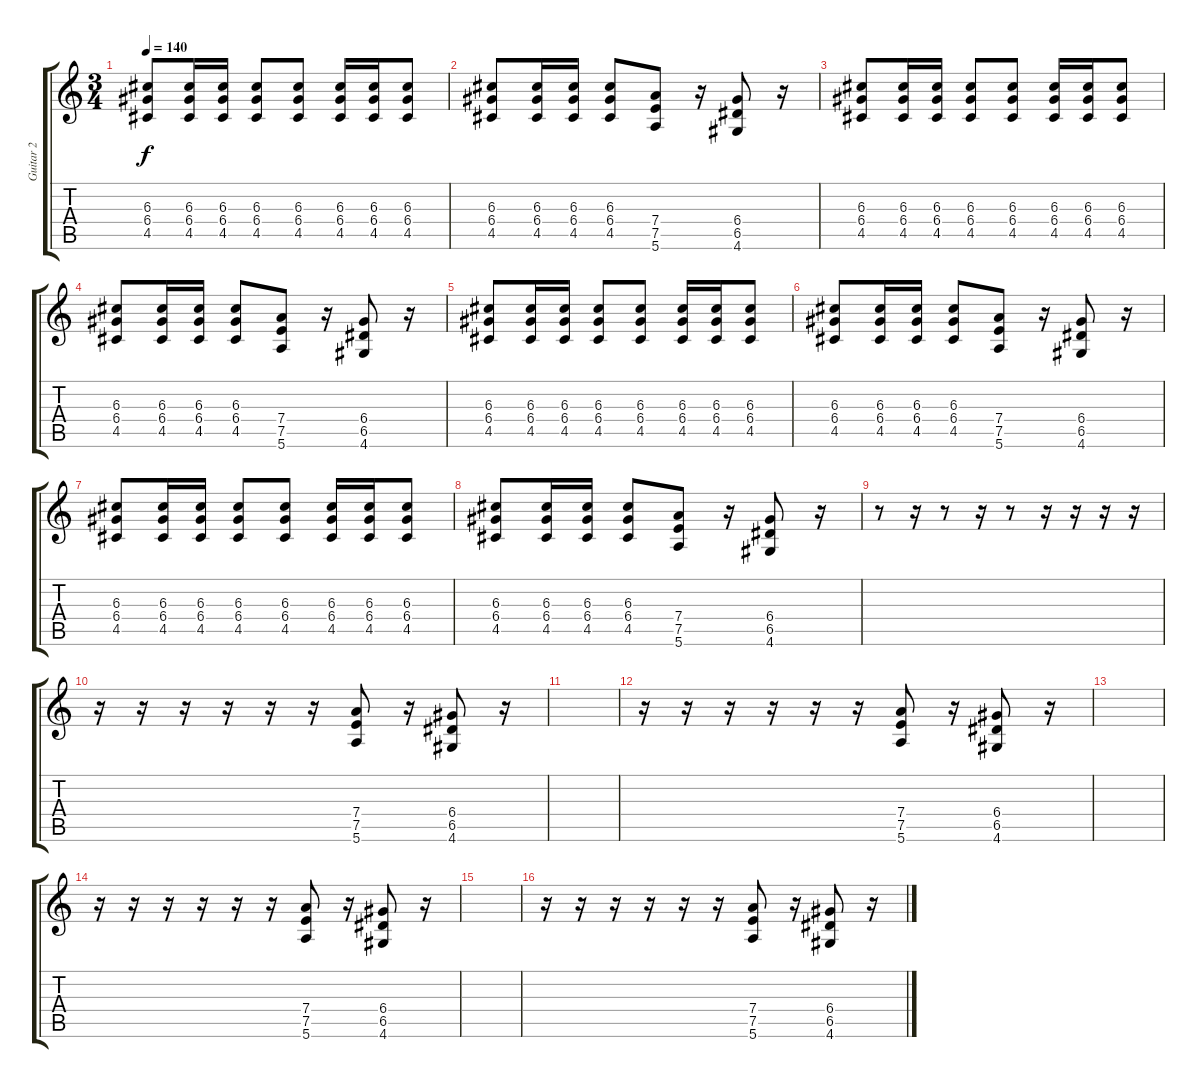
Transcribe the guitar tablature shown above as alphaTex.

\track ("Guitar 2" "Guitar 2") {instrument distortionguitar}
\staff {score tabs}
\tuning (E4 B3 G3 D3 A2 E2) {hide}
\ts (3 4)
\tempo 140
\clef g2
\ks c
(6.3 6.4 4.5).8{dy f} (6.3 6.4 4.5).16 (6.3 6.4 4.5).16 (6.3 6.4 4.5).8 (6.3 6.4 4.5).8 (6.3 6.4 4.5).16 (6.3 6.4 4.5).16 (6.3 6.4 4.5).8 |
(6.3 6.4 4.5).8 (6.3 6.4 4.5).16 (6.3 6.4 4.5).16 (6.3 6.4 4.5).8 (7.4 7.5 5.6).8 r.16 (6.4 6.5 4.6).8 r.16 |
(6.3 6.4 4.5).8 (6.3 6.4 4.5).16 (6.3 6.4 4.5).16 (6.3 6.4 4.5).8 (6.3 6.4 4.5).8 (6.3 6.4 4.5).16 (6.3 6.4 4.5).16 (6.3 6.4 4.5).8 |
(6.3 6.4 4.5).8 (6.3 6.4 4.5).16 (6.3 6.4 4.5).16 (6.3 6.4 4.5).8 (7.4 7.5 5.6).8 r.16 (6.4 6.5 4.6).8 r.16 |
(6.3 6.4 4.5).8 (6.3 6.4 4.5).16 (6.3 6.4 4.5).16 (6.3 6.4 4.5).8 (6.3 6.4 4.5).8 (6.3 6.4 4.5).16 (6.3 6.4 4.5).16 (6.3 6.4 4.5).8 |
(6.3 6.4 4.5).8 (6.3 6.4 4.5).16 (6.3 6.4 4.5).16 (6.3 6.4 4.5).8 (7.4 7.5 5.6).8 r.16 (6.4 6.5 4.6).8 r.16 |
(6.3 6.4 4.5).8 (6.3 6.4 4.5).16 (6.3 6.4 4.5).16 (6.3 6.4 4.5).8 (6.3 6.4 4.5).8 (6.3 6.4 4.5).16 (6.3 6.4 4.5).16 (6.3 6.4 4.5).8 |
(6.3 6.4 4.5).8 (6.3 6.4 4.5).16 (6.3 6.4 4.5).16 (6.3 6.4 4.5).8 (7.4 7.5 5.6).8 r.16 (6.4 6.5 4.6).8 r.16 |
r.8 r.16 r.8 r.16 r.8 r.16 r.16 r.16 r.16 |
r.16 r.16 r.16 r.16 r.16 r.16 (7.4 7.5 5.6).8 r.16 (6.4 6.5 4.6).8 r.16 |
|
r.16 r.16 r.16 r.16 r.16 r.16 (7.4 7.5 5.6).8 r.16 (6.4 6.5 4.6).8 r.16 |
|
r.16 r.16 r.16 r.16 r.16 r.16 (7.4 7.5 5.6).8 r.16 (6.4 6.5 4.6).8 r.16 |
|
r.16 r.16 r.16 r.16 r.16 r.16 (7.4 7.5 5.6).8 r.16 (6.4 6.5 4.6).8 r.16
